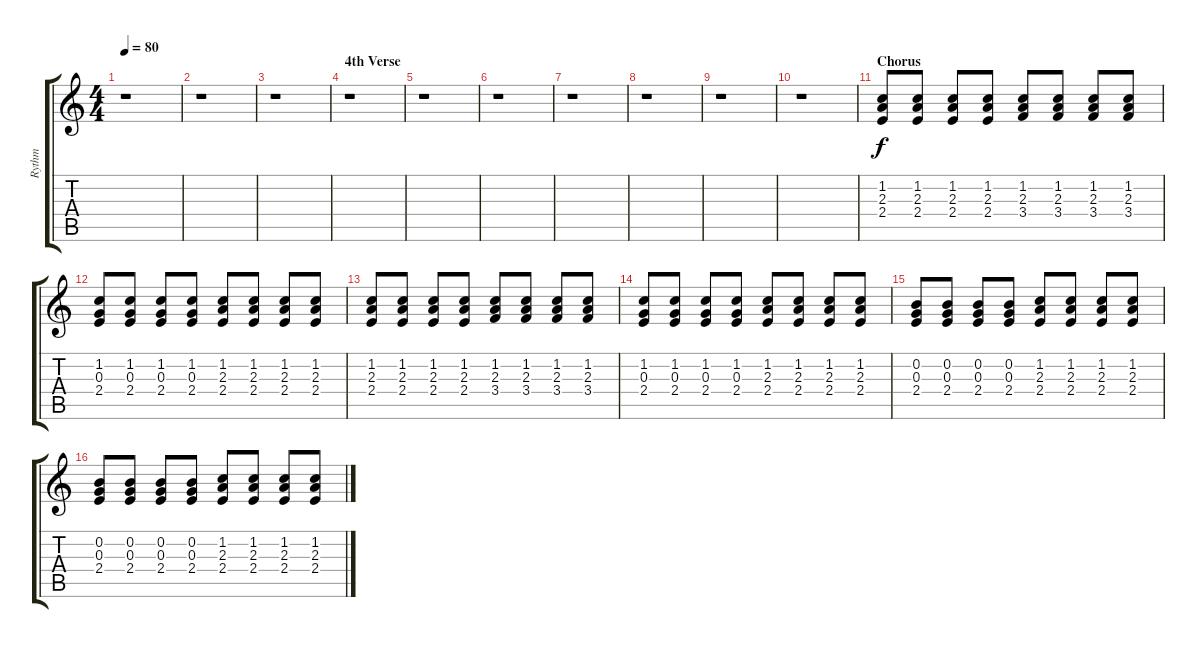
\track ("Rythm" "Rythm") {instrument electricguitarjazz}
\staff {score tabs}
\tuning (E4 B3 G3 D3 A2 E2) {hide}
\ts (4 4)
\tempo 80
\clef g2
\ks c
r.1{dy f} |
r.1 |
r.1 |
\section ("" "4th Verse")
r.1 |
r.1 |
r.1 |
r.1 |
r.1 |
r.1 |
r.1 |
\section ("" "Chorus")
(1.2 2.3 2.4).8 (1.2 2.3 2.4).8 (1.2 2.3 2.4).8 (1.2 2.3 2.4).8 (1.2 2.3 3.4).8 (1.2 2.3 3.4).8 (1.2 2.3 3.4).8 (1.2 2.3 3.4).8 |
(1.2 0.3 2.4).8 (1.2 0.3 2.4).8 (1.2 0.3 2.4).8 (1.2 0.3 2.4).8 (1.2 2.3 2.4).8 (1.2 2.3 2.4).8 (1.2 2.3 2.4).8 (1.2 2.3 2.4).8 |
(1.2 2.3 2.4).8 (1.2 2.3 2.4).8 (1.2 2.3 2.4).8 (1.2 2.3 2.4).8 (1.2 2.3 3.4).8 (1.2 2.3 3.4).8 (1.2 2.3 3.4).8 (1.2 2.3 3.4).8 |
(1.2 0.3 2.4).8 (1.2 0.3 2.4).8 (1.2 0.3 2.4).8 (1.2 0.3 2.4).8 (1.2 2.3 2.4).8 (1.2 2.3 2.4).8 (1.2 2.3 2.4).8 (1.2 2.3 2.4).8 |
(0.2 0.3 2.4).8 (0.2 0.3 2.4).8 (0.2 0.3 2.4).8 (0.2 0.3 2.4).8 (1.2 2.3 2.4).8 (1.2 2.3 2.4).8 (1.2 2.3 2.4).8 (1.2 2.3 2.4).8 |
(0.2 0.3 2.4).8 (0.2 0.3 2.4).8 (0.2 0.3 2.4).8 (0.2 0.3 2.4).8 (1.2 2.3 2.4).8 (1.2 2.3 2.4).8 (1.2 2.3 2.4).8 (1.2 2.3 2.4).8
